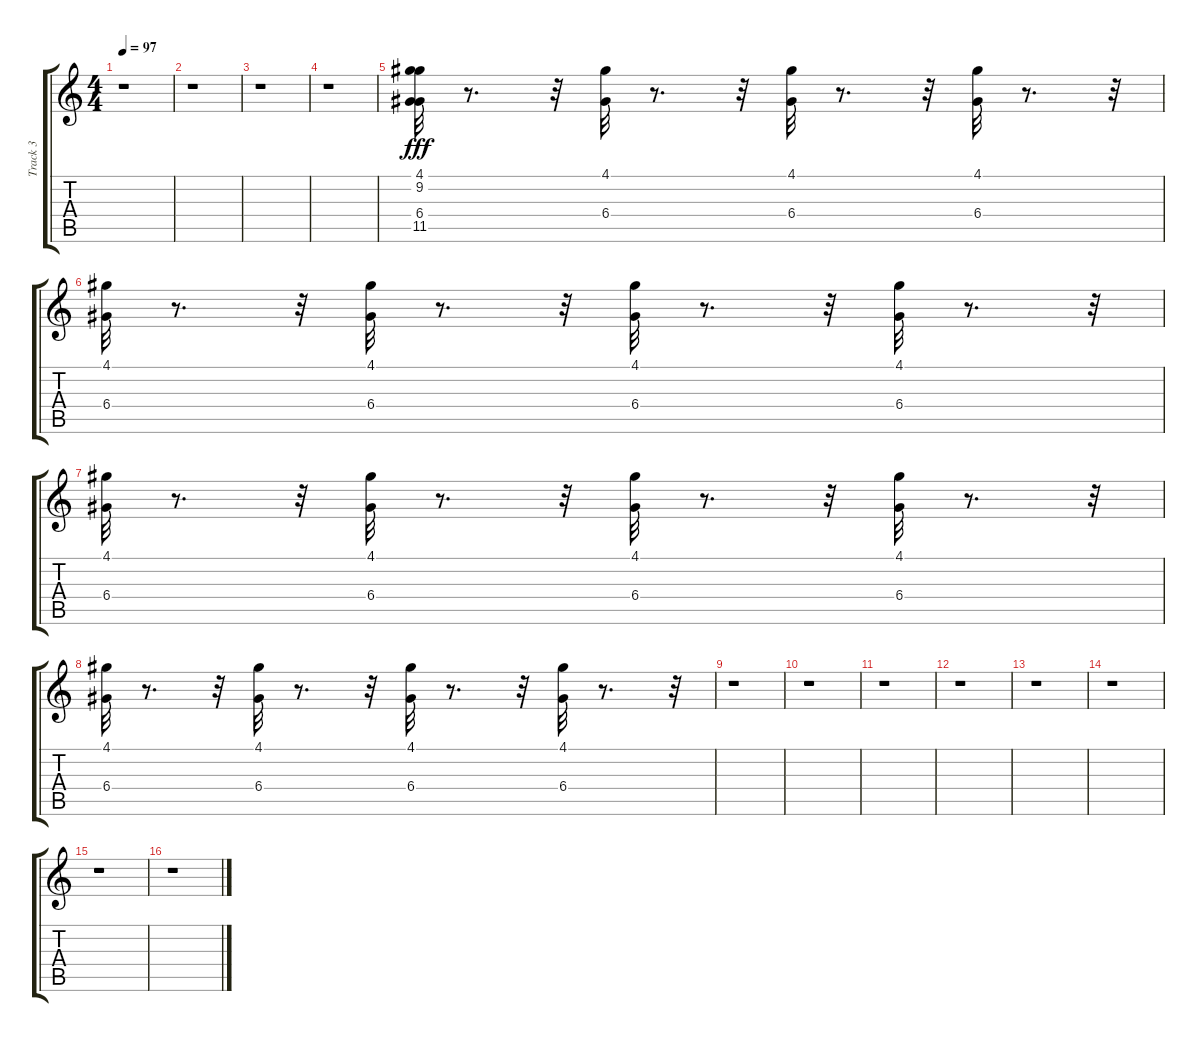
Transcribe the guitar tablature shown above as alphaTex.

\track ("Track 3" "Track 3") {instrument acousticbass}
\staff {score tabs}
\tuning (E4 B3 G3 D3 A2 E2) {hide}
\ts (4 4)
\tempo 97
\clef g2
\ks c
r.1{dy fff} |
r.1 |
r.1 |
r.1 |
(4.1 9.2 6.4 11.5).32 r.8{d} r.32 (4.1 6.4).32 r.8{d} r.32 (4.1 6.4).32 r.8{d} r.32 (4.1 6.4).32 r.8{d} r.32 |
(4.1 6.4).32 r.8{d} r.32 (4.1 6.4).32 r.8{d} r.32 (4.1 6.4).32 r.8{d} r.32 (4.1 6.4).32 r.8{d} r.32 |
(4.1 6.4).32 r.8{d} r.32 (4.1 6.4).32 r.8{d} r.32 (4.1 6.4).32 r.8{d} r.32 (4.1 6.4).32 r.8{d} r.32 |
(4.1 6.4).32 r.8{d} r.32 (4.1 6.4).32 r.8{d} r.32 (4.1 6.4).32 r.8{d} r.32 (4.1 6.4).32 r.8{d} r.32 |
r.1 |
r.1 |
r.1 |
r.1 |
r.1 |
r.1 |
r.1 |
r.1
